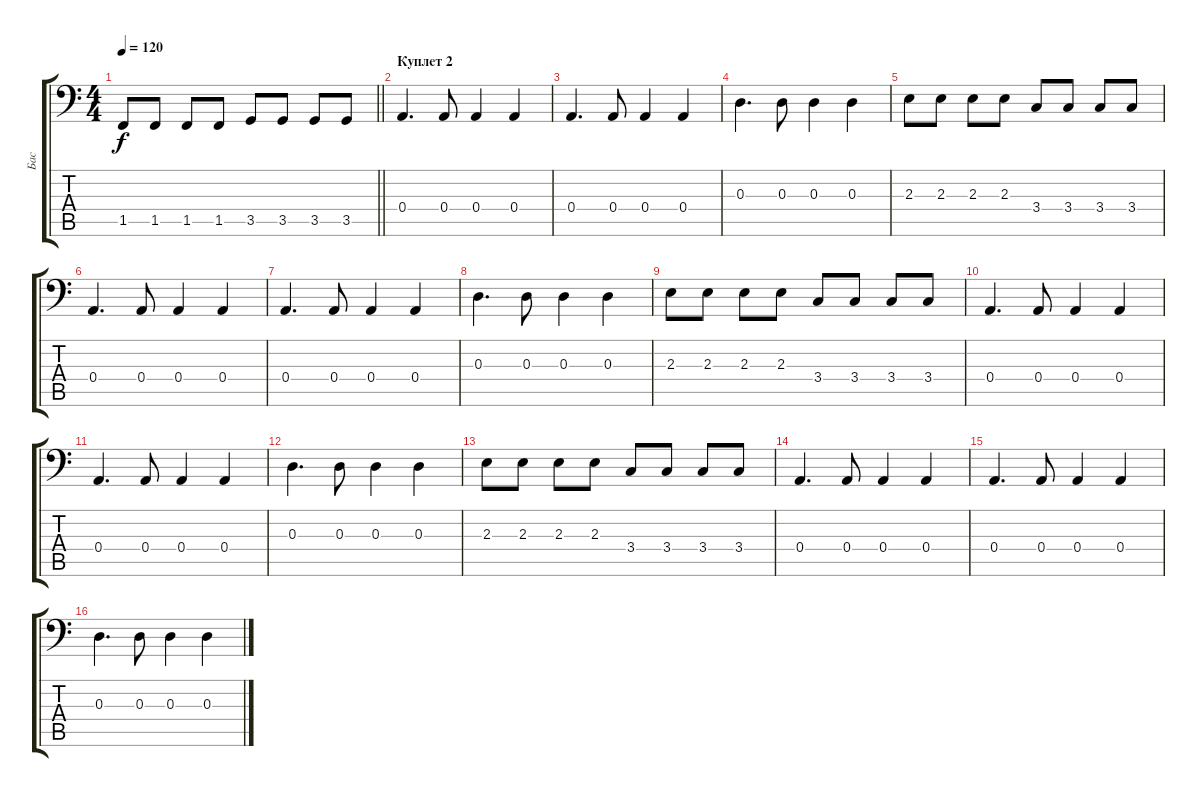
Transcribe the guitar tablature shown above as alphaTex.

\track ("Бас" "Бас") {instrument electricbasspick}
\staff {score tabs}
\tuning (C3 G2 D2 A1 E1 B0) {hide}
\ts (4 4)
\tempo 120
\clef f4
\barLineRight lightlight
\ks c
1.5.8{dy f} 1.5.8 1.5.8 1.5.8 3.5.8 3.5.8 3.5.8 3.5.8 |
\section ("" "Куплет 2")
0.4.4{d} 0.4.8 0.4.4 0.4.4 |
0.4.4{d} 0.4.8 0.4.4 0.4.4 |
0.3.4{d} 0.3.8 0.3.4 0.3.4 |
2.3.8 2.3.8 2.3.8 2.3.8 3.4.8 3.4.8 3.4.8 3.4.8 |
0.4.4{d} 0.4.8 0.4.4 0.4.4 |
0.4.4{d} 0.4.8 0.4.4 0.4.4 |
0.3.4{d} 0.3.8 0.3.4 0.3.4 |
2.3.8 2.3.8 2.3.8 2.3.8 3.4.8 3.4.8 3.4.8 3.4.8 |
0.4.4{d} 0.4.8 0.4.4 0.4.4 |
0.4.4{d} 0.4.8 0.4.4 0.4.4 |
0.3.4{d} 0.3.8 0.3.4 0.3.4 |
2.3.8 2.3.8 2.3.8 2.3.8 3.4.8 3.4.8 3.4.8 3.4.8 |
0.4.4{d} 0.4.8 0.4.4 0.4.4 |
0.4.4{d} 0.4.8 0.4.4 0.4.4 |
0.3.4{d} 0.3.8 0.3.4 0.3.4
